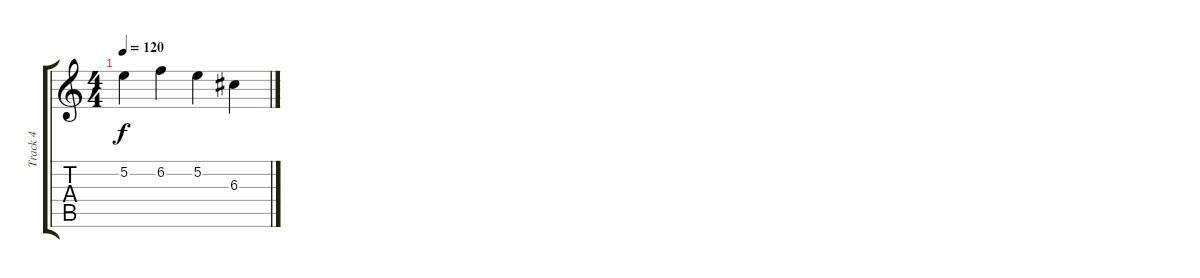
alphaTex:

\track ("Track 4" "Track 4") {instrument distortionguitar}
\staff {score tabs}
\tuning (E4 B3 G3 D3 A2 E2) {hide}
\ts (4 4)
\tempo 120
\clef g2
\ks c
5.2.4{dy f} 6.2.4 5.2.4 6.3.4
